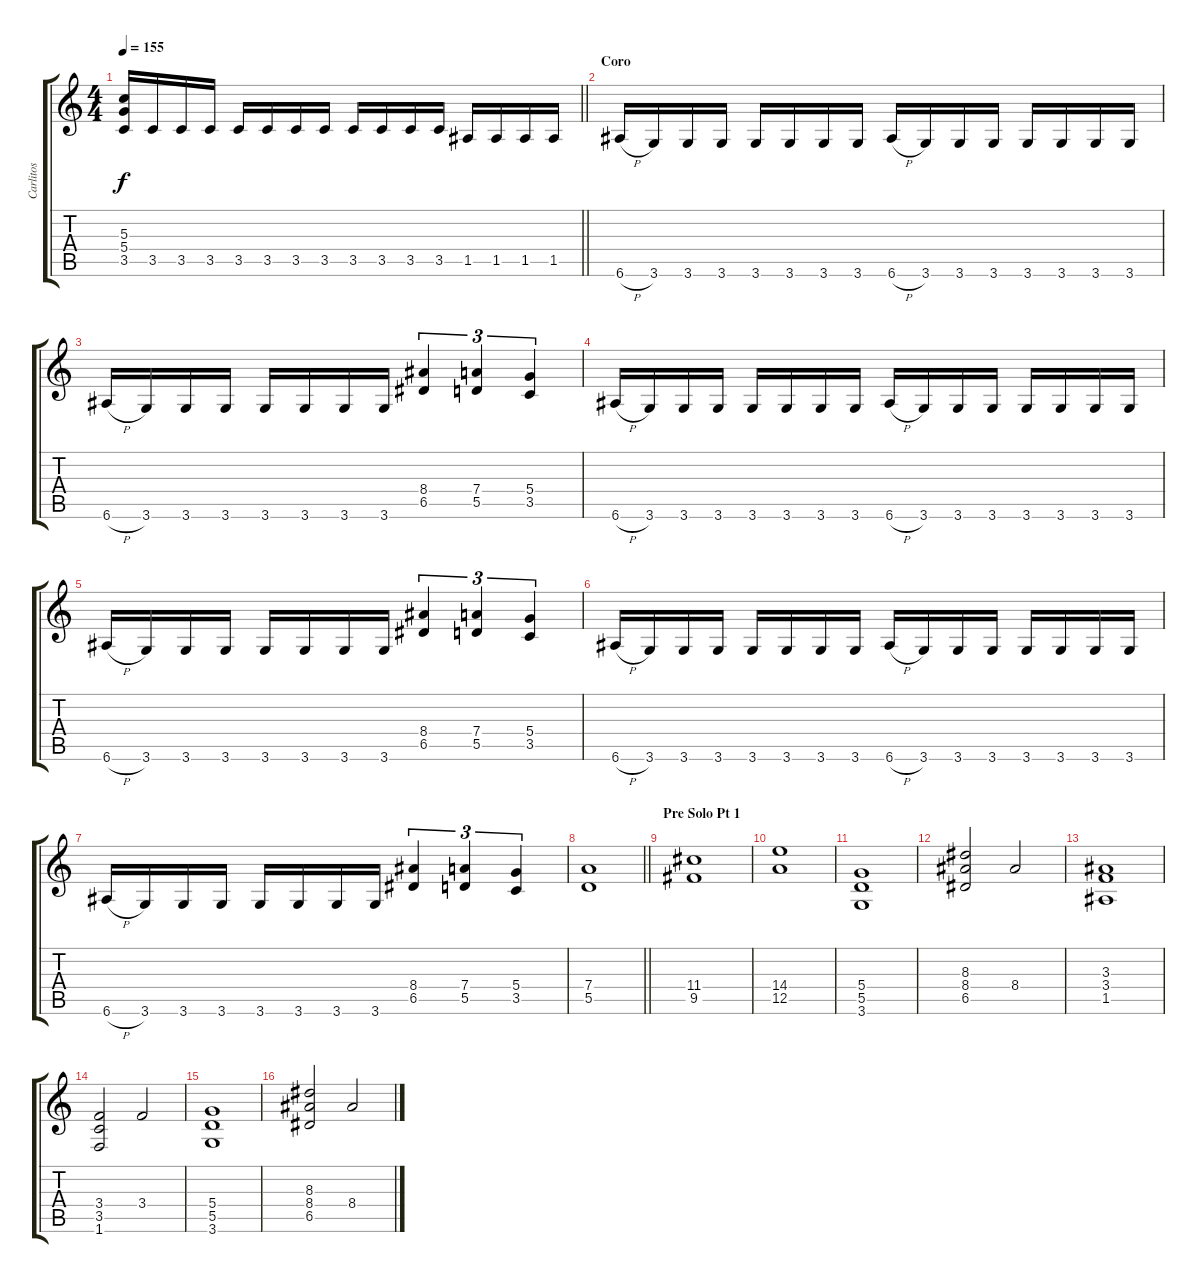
\track ("Carlitos" "Carlitos") {instrument distortionguitar}
\staff {score tabs}
\tuning (E4 B3 G3 D3 A2 E2) {hide}
\ts (4 4)
\tempo 155
\clef g2
\barLineRight lightlight
\ks c
(5.3 5.4 3.5).16{dy f} 3.5.16 3.5.16 3.5.16 3.5.16 3.5.16 3.5.16 3.5.16 3.5.16 3.5.16 3.5.16 3.5.16 1.5.16 1.5.16 1.5.16 1.5.16 |
\section ("" "Coro")
6.6{h}.16 3.6.16 3.6.16 3.6.16 3.6.16 3.6.16 3.6.16 3.6.16 6.6{h}.16 3.6.16 3.6.16 3.6.16 3.6.16 3.6.16 3.6.16 3.6.16 |
6.6{h}.16 3.6.16 3.6.16 3.6.16 3.6.16 3.6.16 3.6.16 3.6.16 (8.4 6.5).4{tu (3 2)} (7.4 5.5).4{tu (3 2)} (5.4 3.5).4{tu (3 2)} |
6.6{h}.16 3.6.16 3.6.16 3.6.16 3.6.16 3.6.16 3.6.16 3.6.16 6.6{h}.16 3.6.16 3.6.16 3.6.16 3.6.16 3.6.16 3.6.16 3.6.16 |
6.6{h}.16 3.6.16 3.6.16 3.6.16 3.6.16 3.6.16 3.6.16 3.6.16 (8.4 6.5).4{tu (3 2)} (7.4 5.5).4{tu (3 2)} (5.4 3.5).4{tu (3 2)} |
6.6{h}.16 3.6.16 3.6.16 3.6.16 3.6.16 3.6.16 3.6.16 3.6.16 6.6{h}.16 3.6.16 3.6.16 3.6.16 3.6.16 3.6.16 3.6.16 3.6.16 |
6.6{h}.16 3.6.16 3.6.16 3.6.16 3.6.16 3.6.16 3.6.16 3.6.16 (8.4 6.5).4{tu (3 2)} (7.4 5.5).4{tu (3 2)} (5.4 3.5).4{tu (3 2)} |
\barLineRight lightlight
(7.4 5.5).1 |
\section ("" "Pre Solo Pt 1")
(11.4 9.5).1 |
(14.4 12.5).1 |
(5.4 5.5 3.6).1 |
(8.3 8.4 6.5).2 8.4.2 |
(3.3 3.4 1.5).1 |
(3.4 3.5 1.6).2 3.4.2 |
(5.4 5.5 3.6).1 |
(8.3 8.4 6.5).2 8.4.2
